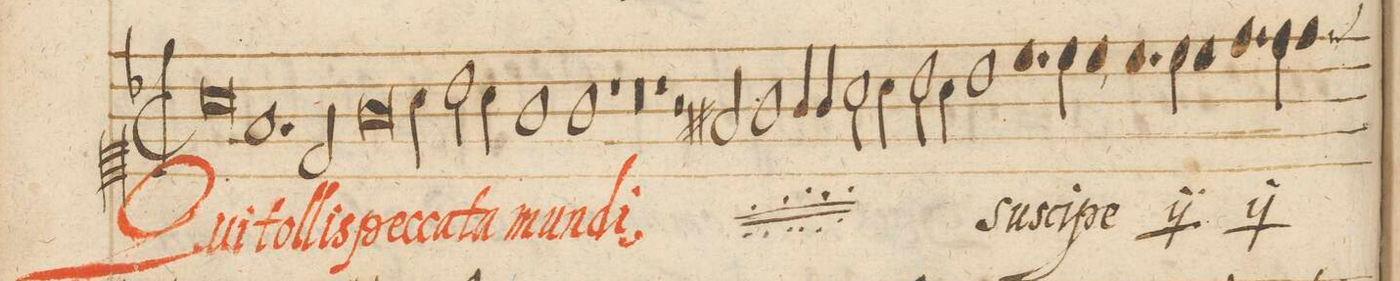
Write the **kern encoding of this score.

**kern	**text
*I"DISCANTVS	*
*clefC1	*
*k[b-]	*
*met(C|)	*
*M2/1	*
*clefC1	*Xij
*k[b-]	*
*M2/1	*
*met(C|)	*
*	*color:red
0a	Qui
=49-	=49-
1.f	tol-
2d/	.
=50-	=50-
0g	-lis
=51-	=51-
4a\	pec-
2b-\	-ca-
4a\	-ta
1g	mun-
=52-	=52-
1g	-di,
1r	.
*	*color:auto
=53-	=53-
0r	.
=54-	=54-
1r	.
2r	.
*	*ij
2f#X/	Qui
=55-	=55-
1g	tol-
4g/	-lis
4g/	pec-
2a\	-ca-
=56-	=56-
4a\	-ta
2b-\	mun-
4a\	.
1b-	-di
=57-	=57-
*yyM3/1	*Xij
*col	*
1.cc	su-
2cc\	-sci-
1cc,	-pe
*	*ij
=58-	=58-
1.cc	su-
2cc\	-sci-
1cc	-pe
=59-	=59-
1.dd	su-
2dd\	-sci-
1dd	-pe
*custos:dd	*Xij
=60-	=60-
*-	*-
